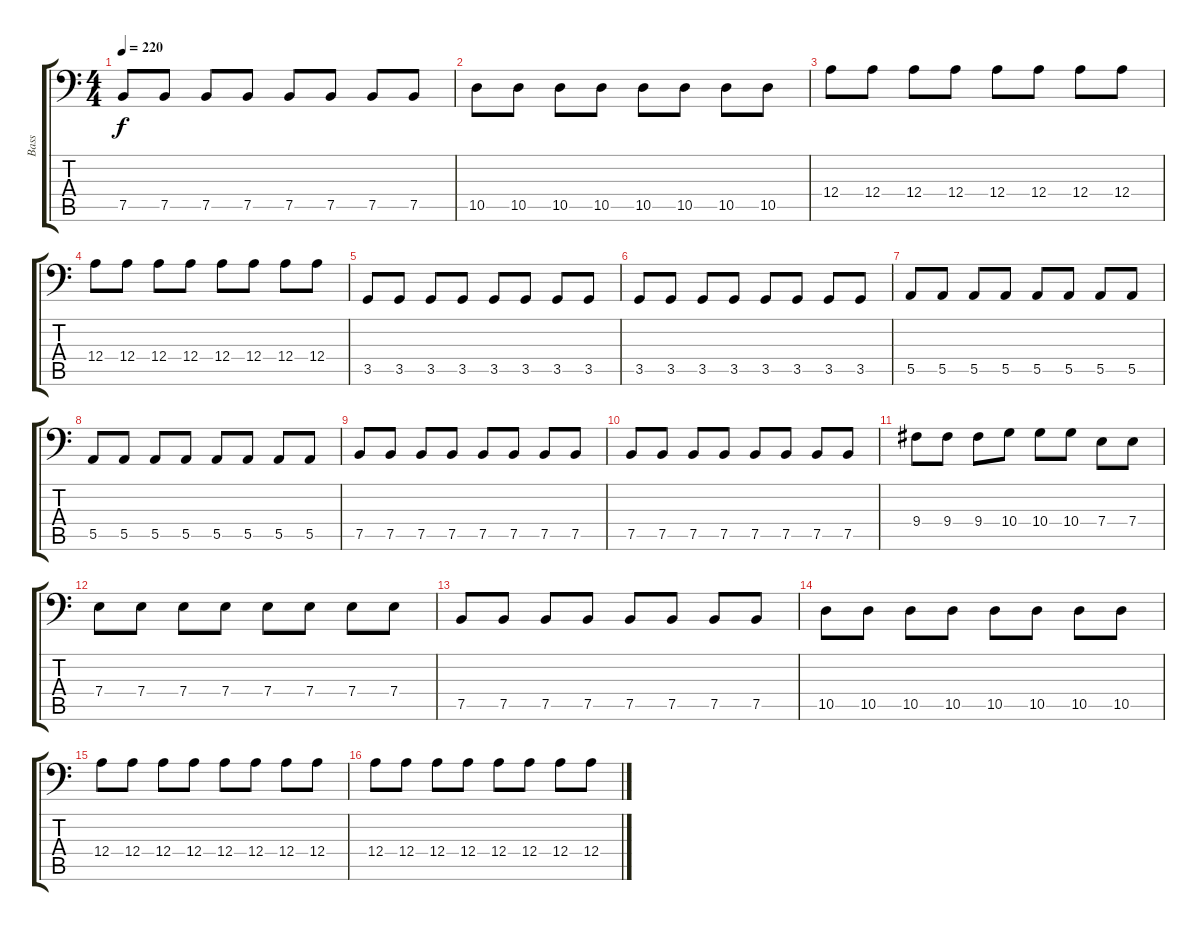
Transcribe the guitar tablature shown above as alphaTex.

\track ("Bass" "Bass") {instrument electricbassfinger}
\staff {score tabs}
\tuning (C3 G2 D2 A1 E1 B0) {hide}
\ts (4 4)
\tempo 220
\clef f4
\ks c
7.5.8{dy f} 7.5.8 7.5.8 7.5.8 7.5.8 7.5.8 7.5.8 7.5.8 |
10.5.8 10.5.8 10.5.8 10.5.8 10.5.8 10.5.8 10.5.8 10.5.8 |
12.4.8 12.4.8 12.4.8 12.4.8 12.4.8 12.4.8 12.4.8 12.4.8 |
12.4.8 12.4.8 12.4.8 12.4.8 12.4.8 12.4.8 12.4.8 12.4.8 |
3.5.8 3.5.8 3.5.8 3.5.8 3.5.8 3.5.8 3.5.8 3.5.8 |
3.5.8 3.5.8 3.5.8 3.5.8 3.5.8 3.5.8 3.5.8 3.5.8 |
5.5.8 5.5.8 5.5.8 5.5.8 5.5.8 5.5.8 5.5.8 5.5.8 |
5.5.8 5.5.8 5.5.8 5.5.8 5.5.8 5.5.8 5.5.8 5.5.8 |
7.5.8 7.5.8 7.5.8 7.5.8 7.5.8 7.5.8 7.5.8 7.5.8 |
7.5.8 7.5.8 7.5.8 7.5.8 7.5.8 7.5.8 7.5.8 7.5.8 |
9.4.8 9.4.8 9.4.8 10.4.8 10.4.8 10.4.8 7.4.8 7.4.8 |
7.4.8 7.4.8 7.4.8 7.4.8 7.4.8 7.4.8 7.4.8 7.4.8 |
7.5.8 7.5.8 7.5.8 7.5.8 7.5.8 7.5.8 7.5.8 7.5.8 |
10.5.8 10.5.8 10.5.8 10.5.8 10.5.8 10.5.8 10.5.8 10.5.8 |
12.4.8 12.4.8 12.4.8 12.4.8 12.4.8 12.4.8 12.4.8 12.4.8 |
12.4.8 12.4.8 12.4.8 12.4.8 12.4.8 12.4.8 12.4.8 12.4.8
